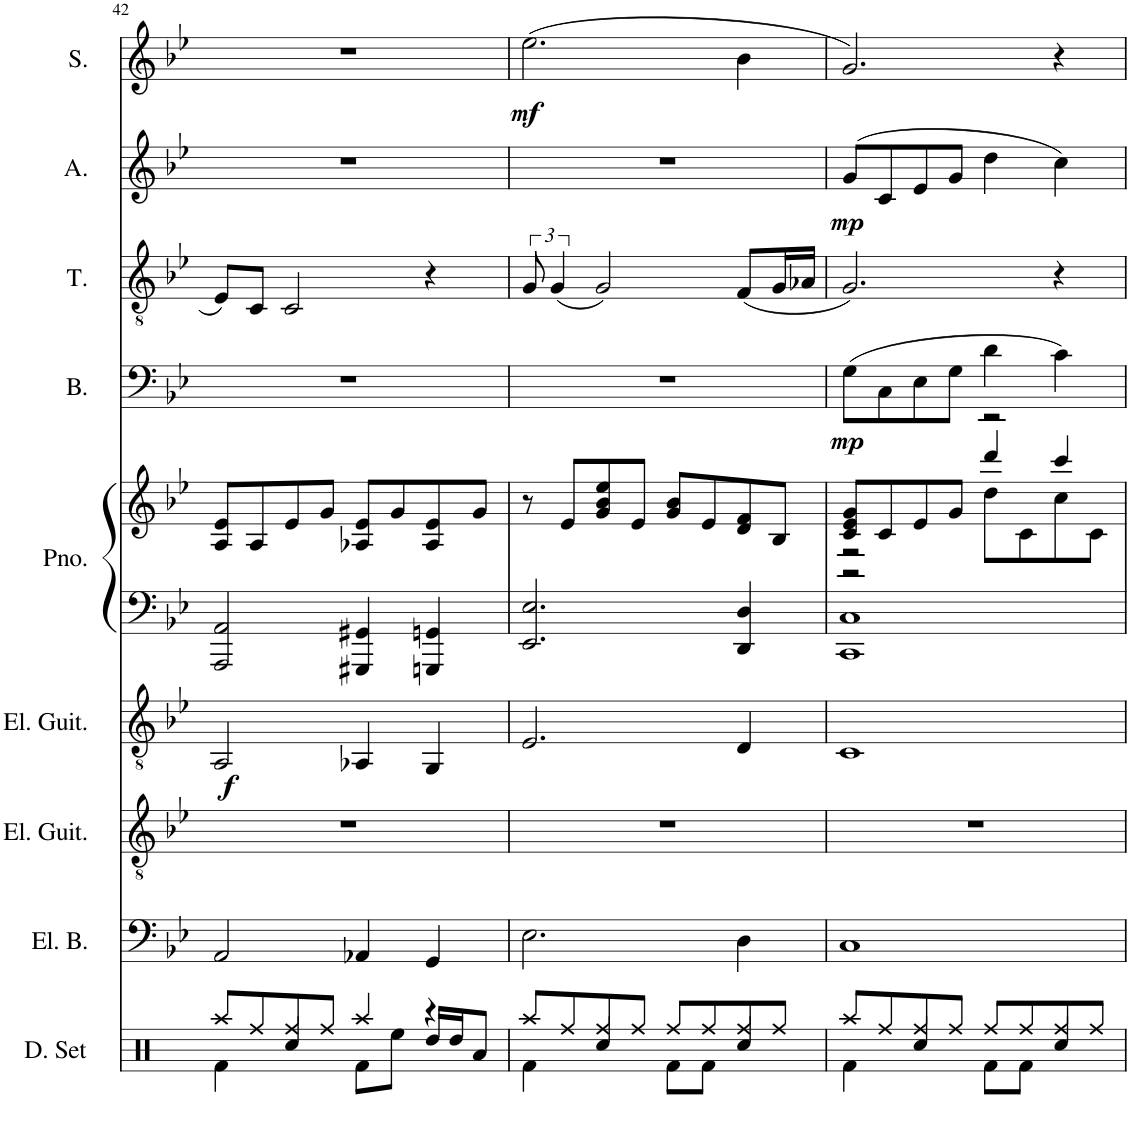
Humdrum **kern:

**kern	**kern	**kern	**kern	**dynam	**kern	**kern	**kern	**dynam	**kern	**kern	**dynam	**kern	**dynam
*part9	*part8	*part7	*part6	*part6	*part5	*part5	*part4	*part4	*part3	*part2	*part2	*part1	*part1
*staff10	*staff9	*staff8	*staff7	*staff7	*staff6	*staff5	*staff4	*staff4	*staff3	*staff2	*staff2	*staff1	*staff1
*I"Drumset	*I"Electric Bass	*I"Electric Guitar	*I"Electric Guitar	*	*I"Piano	*	*I"Bass	*	*I"Tenor	*I"Alto	*	*I"Soprano	*
*I'D. Set	*I'El. B.	*I'El. Guit.	*I'El. Guit.	*	*I'Pno.	*	*I'B.	*	*I'T.	*I'A.	*	*I'S.	*
!!LO:PB:g=z
*clefX	*clefF4	*clefGv2	*clefGv2	*	*clefF4	*clefG2	*clefF4	*	*clefGv2	*clefG2	*	*clefG2	*
*	*Trd7c12	*	*	*	*	*	*	*	*	*	*	*	*
*k[]	*k[b-e-]	*k[b-e-]	*k[b-e-]	*	*k[b-e-]	*k[b-e-]	*k[b-e-]	*	*k[b-e-]	*k[b-e-]	*	*k[b-e-]	*
*M4/4	*M4/4	*M4/4	*M4/4	*	*M4/4	*M4/4	*M4/4	*	*M4/4	*M4/4	*	*M4/4	*
=42	=42	=42	=42	=42	=42	=42	=42	=42	=42	=42	=42	=42	=42
*^	*	*	*	*	*	*^	*	*	*	*	*	*	*
!	!	!	!	!	!LO:DY:b	!	!	!	!	!	!	!	!	!	!
8Raa/L	4Rf\	2AA/	1r	2AA/	f	2AAA/ 2AA/	1ryy	8A/ 8e-/L	1r	.	8E-/L	1r	.	1r	.
8Rff/	.	.	.	.	.	.	.	8A/	.	.	8C/J	.	.	.	.
8Rff/	4Rcc/	.	.	.	.	.	.	8e-/	.	.	2C/	.	.	.	.
8Rff/J	.	.	.	.	.	.	.	8g/J	.	.	.	.	.	.	.
4Raa/	8Rf\L	4AA-X/	.	4AA-X/	.	4GGG#X/ 4GG#X/	.	8A-X/ 8e-/L	.	.	.	.	.	.	.
.	8Ree\J	.	.	.	.	.	.	8g/	.	.	.	.	.	.	.
4r	16Rdd/LL	4GG/	.	4GG/	.	4GGGn/ 4GGn/	.	8A-/ 8e-/	.	.	4r	.	.	.	.
.	16Rdd/J	.	.	.	.	.	.	.	.	.	.	.	.	.	.
.	8Ra/J	.	.	.	.	.	.	8g/J	.	.	.	.	.	.	.
=43	=43	=43	=43	=43	=43	=43	=43	=43	=43	=43	=43	=43	=43	=43	=43
!	!	!	!	!	!	!	!	!	!	!	!	!	!	!	!LO:DY:b
*	*	*	*	*	*	*	*v	*v	*	*	*	*	*	*	*
8Raa/L	4Rf\	2.E-\	1r	2.E-/	.	2.EE-/ 2.E-/	8r	1r	.	12G/	1r	.	(2.ee-\	mf
.	.	.	.	.	.	.	.	.	.	(6G/	.	.	.	.
8Rff/	.	.	.	.	.	.	8e-/L	.	.	.	.	.	.	.
8Rff/	4Rcc/	.	.	.	.	.	8g/ 8b-/ 8ee-/	.	.	2G/)	.	.	.	.
8Rff/J	.	.	.	.	.	.	8e-/J	.	.	.	.	.	.	.
8Rff/L	8Rf\L	.	.	.	.	.	8g/ 8b-/L	.	.	.	.	.	.	.
8Rff/	8Rf\J	.	.	.	.	.	8e-/	.	.	.	.	.	.	.
8Rff/	4Rcc/	4D\	.	4D/	.	4DD/ 4D/	8d/ 8f/	.	.	(8F/L	.	.	4b-\	.
8Rff/J	.	.	.	.	.	.	8B-/J	.	.	16G/L	.	.	.	.
.	.	.	.	.	.	.	.	.	.	16A-X/JJ	.	.	.	.
=44	=44	=44	=44	=44	=44	=44	=44	=44	=44	=44	=44	=44	=44	=44
*	*	*	*	*	*	*	*^	*	*	*	*	*	*	*
*	*	*	*	*	*	*	*	*^	*	*	*	*	*	*	*
!	!	!	!	!	!	!	!	!	!	!	!LO:DY:b	!	!	!LO:DY:b	!	!
8Raa/L	4Rf\	1C	1r	1C	.	1CC 1C	8c/ 8e-/ 8g/L	2r	2r	(8G\L	mp	2.G/)	(8g/L	mp	2.g/)	.
8Rff/	.	.	.	.	.	.	8c/	.	.	8C\	.	.	8c/	.	.	.
8Rff/	4Rcc/	.	.	.	.	.	8e-/	.	.	8E-\	.	.	8e-/	.	.	.
8Rff/J	.	.	.	.	.	.	8g/J	.	.	8G\J	.	.	8g/J	.	.	.
8Rff/L	8Rf\L	.	.	.	.	.	2r	8dd\L	4ddd/	4d\	.	.	4dd\	.	.	.
8Rff/	8Rf\J	.	.	.	.	.	.	8c\	.	.	.	.	.	.	.	.
8Rff/	4Rcc/	.	.	.	.	.	.	8cc\	4ccc/	4c\)	.	4r	4cc\)	.	4r	.
8Rff/J	.	.	.	.	.	.	.	8c\J	.	.	.	.	.	.	.	.
*v	*v	*	*	*	*	*	*v	*v	*v	*	*	*	*	*	*	*
=	=	=	=	=	=	=	=	=	=	=	=	=	=
*-	*-	*-	*-	*-	*-	*-	*-	*-	*-	*-	*-	*-	*-
